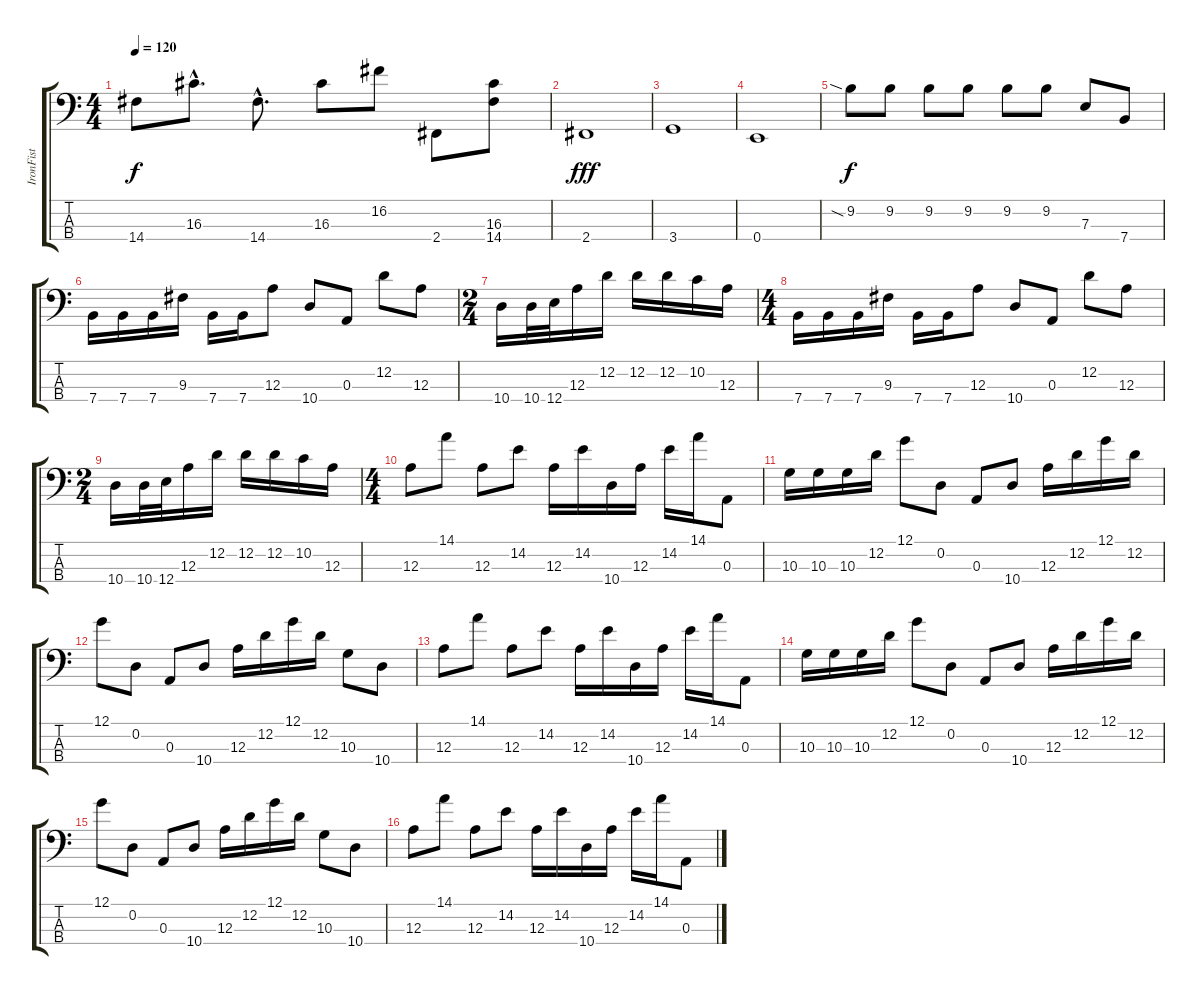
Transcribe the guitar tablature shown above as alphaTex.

\track ("IronFist" "IronFist") {instrument electricbassfinger}
\staff {score tabs}
\tuning (G2 D2 A1 E1) {hide}
\ts (4 4)
\tempo 120
\clef f4
\ks c
14.4.8{dy f} 16.3{hac}.8{d} 14.4{hac}.8{d} 16.3.8 16.2.8 2.4.8 (16.3 14.4).8 |
2.4.1{dy fff} |
3.4.1 |
0.4.1 |
9.2{sia}.8{dy f volume 16 balance 6 instrument electricbassfinger} 9.2.8 9.2.8 9.2.8 9.2.8 9.2.8 7.3.8 7.4.8 |
7.4.16 7.4.16 7.4.16 9.3.16 7.4.16 7.4.16 12.3.8 10.4.8 0.3.8 12.2.8 12.3.8 |
\ts (2 4)
10.4.16 10.4.32 12.4.32 12.3.16 12.2.16 12.2.16 12.2.16 10.2.16 12.3.16 |
\ts (4 4)
7.4.16 7.4.16 7.4.16 9.3.16 7.4.16 7.4.16 12.3.8 10.4.8 0.3.8 12.2.8 12.3.8 |
\ts (2 4)
10.4.16 10.4.32 12.4.32 12.3.16 12.2.16 12.2.16 12.2.16 10.2.16 12.3.16 |
\ts (4 4)
12.3.8 14.1.8 12.3.8 14.2.8 12.3.16 14.2.16 10.4.16 12.3.16 14.2.16 14.1.16 0.3.8 |
10.3.16 10.3.16 10.3.16 12.2.16 12.1.8 0.2.8 0.3.8 10.4.8 12.3.16 12.2.16 12.1.16 12.2.16 |
12.1.8 0.2.8 0.3.8 10.4.8 12.3.16 12.2.16 12.1.16 12.2.16 10.3.8 10.4.8 |
12.3.8 14.1.8 12.3.8 14.2.8 12.3.16 14.2.16 10.4.16 12.3.16 14.2.16 14.1.16 0.3.8 |
10.3.16 10.3.16 10.3.16 12.2.16 12.1.8 0.2.8 0.3.8 10.4.8 12.3.16 12.2.16 12.1.16 12.2.16 |
12.1.8 0.2.8 0.3.8 10.4.8 12.3.16 12.2.16 12.1.16 12.2.16 10.3.8 10.4.8 |
12.3.8 14.1.8 12.3.8 14.2.8 12.3.16 14.2.16 10.4.16 12.3.16 14.2.16 14.1.16 0.3.8
